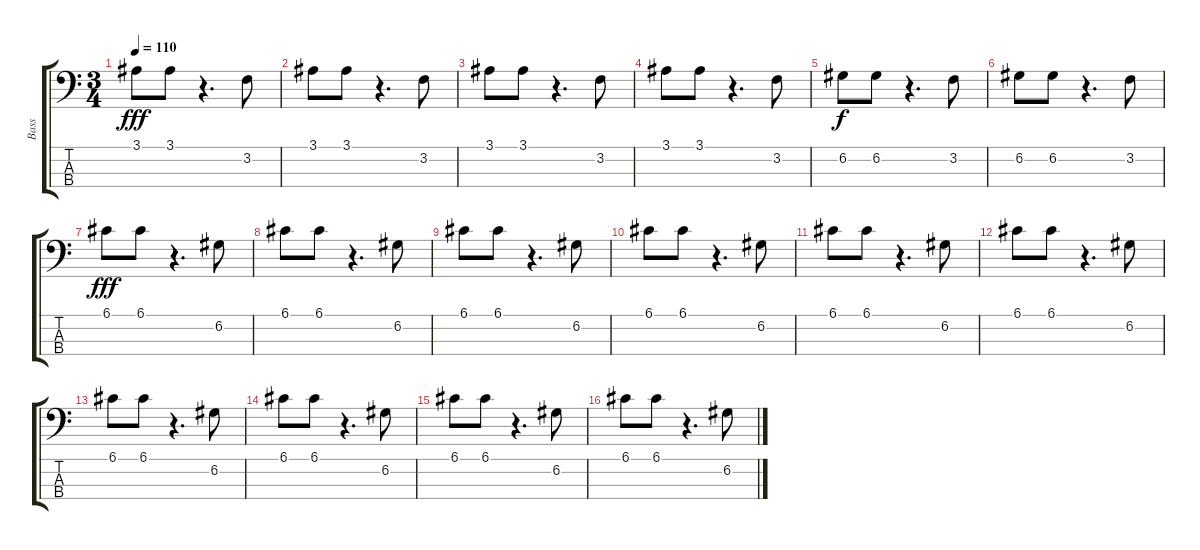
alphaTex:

\track ("Bass" "Bass") {instrument acousticbass}
\staff {score tabs}
\tuning (G2 D2 A1 E1) {hide}
\ts (3 4)
\tempo 110
\clef f4
\ks c
3.1.8{dy fff} 3.1.8 r.4{d} 3.2.8 |
3.1.8 3.1.8 r.4{d} 3.2.8 |
3.1.8 3.1.8 r.4{d} 3.2.8 |
3.1.8 3.1.8 r.4{d} 3.2.8 |
6.2.8{dy f} 6.2.8 r.4{d} 3.2.8 |
6.2.8 6.2.8 r.4{d} 3.2.8 |
6.1.8{dy fff} 6.1.8 r.4{d} 6.2.8 |
6.1.8 6.1.8 r.4{d} 6.2.8 |
6.1.8 6.1.8 r.4{d} 6.2.8 |
6.1.8 6.1.8 r.4{d} 6.2.8 |
6.1.8 6.1.8 r.4{d} 6.2.8 |
6.1.8 6.1.8 r.4{d} 6.2.8 |
6.1.8 6.1.8 r.4{d} 6.2.8 |
6.1.8 6.1.8 r.4{d} 6.2.8 |
6.1.8 6.1.8 r.4{d} 6.2.8 |
6.1.8 6.1.8 r.4{d} 6.2.8
